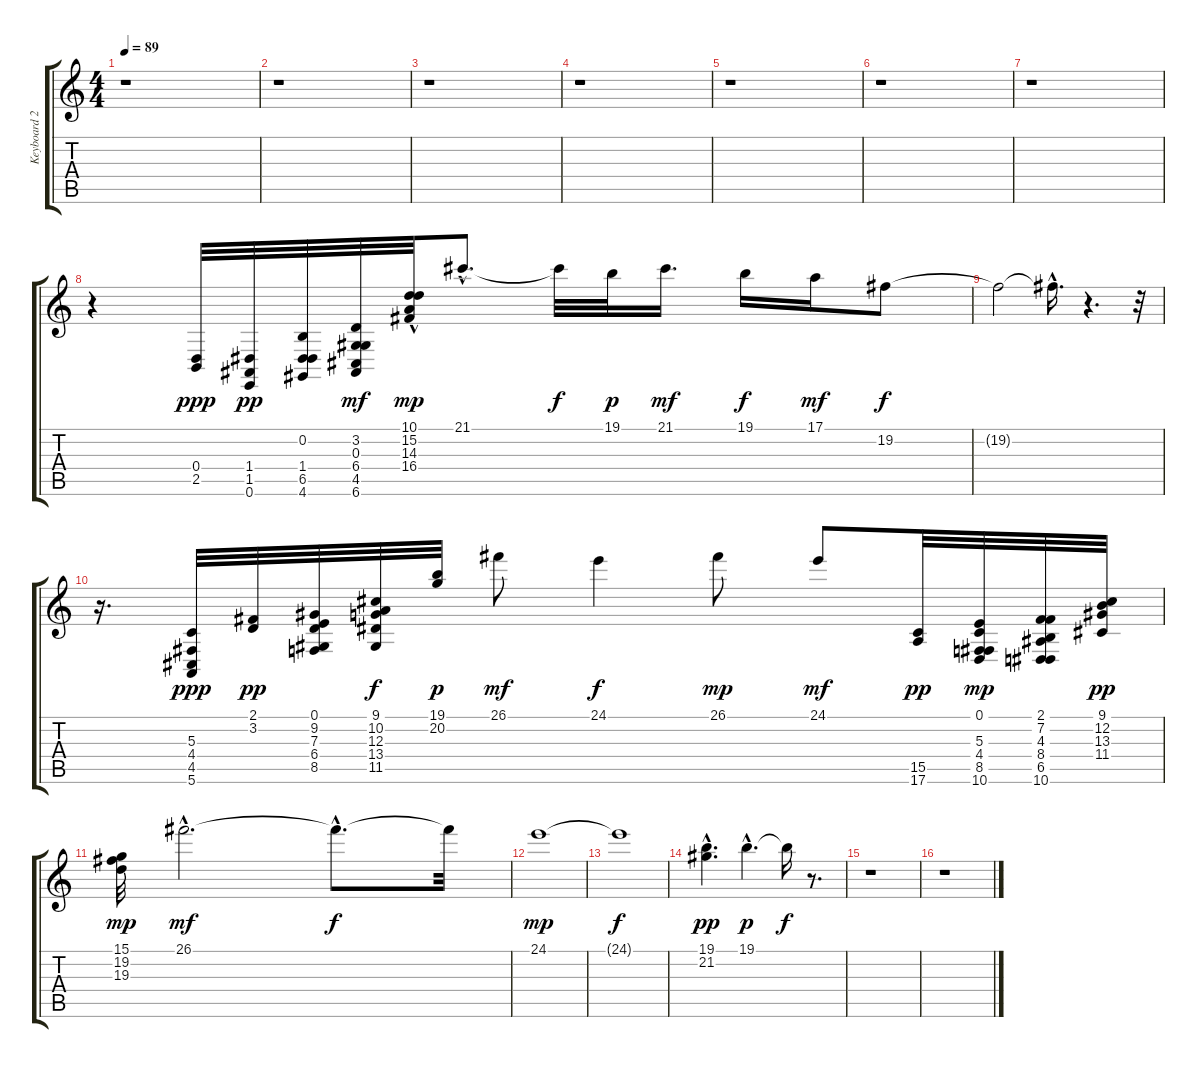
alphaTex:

\track ("Keyboard 2" "Keyboard 2") {instrument rockorgan}
\staff {score tabs}
\tuning (E4 B3 G3 D3 A2 E2) {hide}
\ts (4 4)
\tempo 89
\clef g2
\ks c
r.1{dy ppp} |
r.1 |
r.1 |
r.1 |
r.1 |
r.1 |
r.1 |
r.4 (0.4 2.5).32 (1.4 1.5 0.6).32{dy pp} (0.2 1.4 6.5 4.6).32 (3.2 0.3 6.4 4.5 6.6).32{dy mf} (10.1 15.2{hac} 14.3 16.4).32{dy mp} 21.1{hac}.8{d} 21.1{t}.32{dy f} 19.1.32{dy p} 21.1.16{d dy mf} 19.1.16{dy f} 17.1.16{dy mf} 19.2.8{dy f} |
19.2{t}.2 19.2{hac t}.16{d} r.4{d} r.32 |
r.16{d} (5.3 4.4 4.5 5.6).32{dy ppp} (2.1 3.2).32{dy pp} (0.1 9.2 7.3 6.4 8.5).32 (9.1 10.2 12.3 13.4 11.5).32{dy f} (19.1 20.2).32{dy p} 26.1.8{dy mf} 24.1.4{dy f} 26.1.8{dy mp} 24.1.8{dy mf} (15.5 17.6).32{dy pp} (0.1 5.3 4.4 8.5 10.6).32{dy mp} (2.1 7.2 4.3 8.4 6.5 10.6).32 (9.1 12.2 13.3 11.4).32{dy pp} |
(15.1 19.2 19.3).32{dy mp} 26.1{hac}.2{d dy mf} 26.1{hac t}.8{d dy f} 26.1{t}.32 |
24.1.1{dy mp} |
24.1{t}.1{dy f} |
(19.1 21.2{hac}).4{d dy pp} 19.1{hac}.4{d dy p} 19.1{t}.16{dy f} r.8{d} |
r.1 |
r.1
